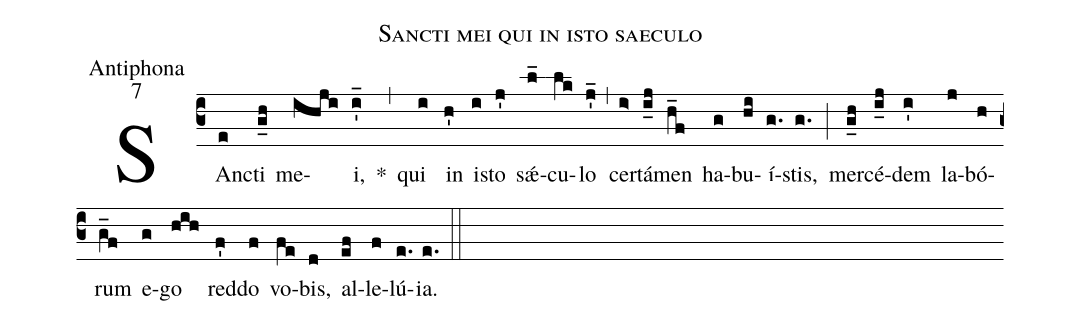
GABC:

name:Sancti mei qui in isto saeculo;
office-part:Antiphona;
mode:7;
%%
(c3)SAnc(e)ti(g_h) me(ihji)i,(i'_) *(,) qui(i) in(h') i(i)sto(j') sǽ(l_)cu(lk)lo(j'_) (,) cer(i>)tá(i_j)men(h_f) ha(g)bu(hi)í(g.)stis,(g.) (;) mer(g_h)cé(i_j)dem(i') la(j)bó(h)rum(g_f) e(g)go(hih) red(f')do(f) vo(fe)bis,(d) al(ef)le(f)lú(e.)ia.(e.) (::)
